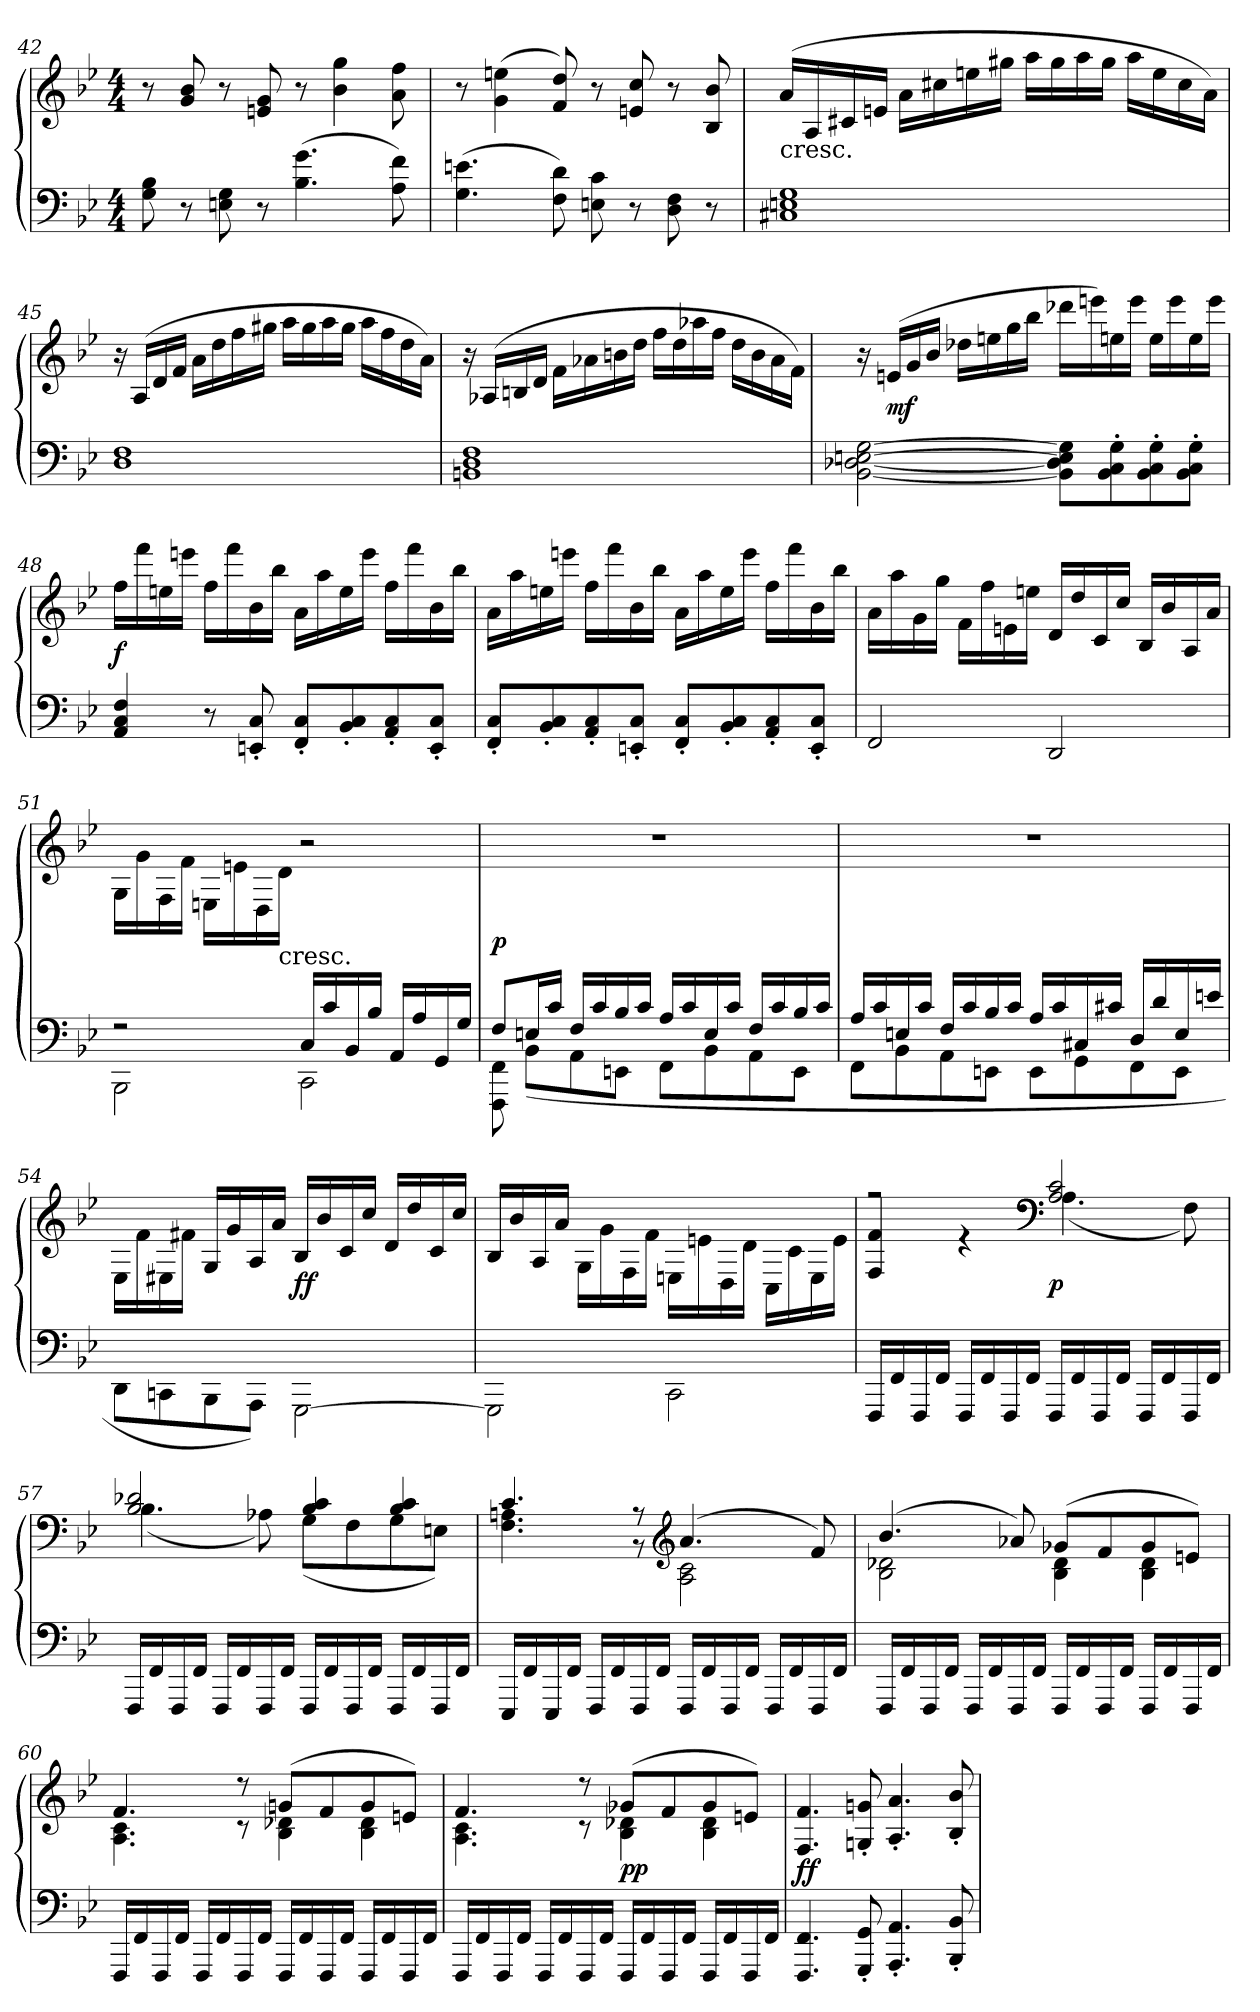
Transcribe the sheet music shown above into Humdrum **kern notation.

**kern	**kern	**dynam
*part1	*part1	*part1
*staff2	*staff1	*staff1/2
*clefF4	*clefG2	*
*k[b-e-]	*k[b-e-]	*
*B-:	*B-:	*
*M4/4	*M4/4	*
=42	=42	=42
8G\ 8B-\	8r	.
8r	8g/ 8b-/	.
8En\ 8G\	8r	.
8r	8en/ 8g/	.
(4.B-\ 4.g\	8r	.
.	4b-\ 4gg\	.
8A\ 8f\)	8a\ 8ff\	.
=43	=43	=43
(4.G\ 4.en\	8r	.
.	(4g\ 4een\	.
8F\ 8d\)	8f/ 8dd/)	.
8En\ 8c\	8r	.
8r	8en/ 8cc/	.
8D\ 8F\	8r	.
8r	8B-/ 8b-/	.
=44	=44	=44
!	!LO:TX:c:t=cresc.	!
1C#X 1En 1G	(16a/LL	.
.	16A/	.
.	16c#X/	.
.	16en/JJ	.
.	16a\LL	.
.	16cc#X\	.
.	16een\	.
.	16gg#X\JJ	.
.	16aa\LL	.
.	16gg#\	.
.	16aa\	.
.	16gg#\JJ	.
.	16aa\LL	.
.	16ee\	.
.	16cc#\	.
.	16a\JJ)	.
=45	=45	=45
1D 1F	16r	.
.	(16A/LL	.
.	16d/	.
.	16f/JJ	.
.	16a\LL	.
.	16dd\	.
.	16ff\	.
.	16gg#X\JJ	.
.	16aa\LL	.
.	16gg#\	.
.	16aa\	.
.	16gg#\JJ	.
.	16aa\LL	.
.	16ff\	.
.	16dd\	.
.	16a\JJ)	.
=46	=46	=46
1BBn 1D 1F	16r	.
.	(16A-X/LL	.
.	16Bn/	.
.	16d/JJ	.
.	16f\LL	.
.	16a-X\	.
.	16bn\	.
.	16dd\JJ	.
.	16ff\LL	.
.	16dd\	.
.	16aa-X\	.
.	16ff\JJ	.
.	16dd\LL	.
.	16b\	.
.	16a-\	.
.	16f\JJ)	.
=47	=47	=47
[2BB-\ [2D-X\ [2En\ [2G\	16r	.
.	(16en/LL	mf
.	16g/	.
.	16b-/JJ	.
.	16dd-X\LL	.
.	16een\	.
.	16gg\	.
.	16bb-\JJ	.
8BB-]\ 8D-]\ 8E]\ 8G]\L	16ddd-X\LL	.
.	16eeen\)	.
8BB-'\ 8C'\ 8G'\	16een\	.
.	16eee\JJ	.
8BB-'\ 8C'\ 8G'\	16ee\LL	.
.	16eee\	.
8BB-'\ 8C'\ 8G'\J	16ee\	.
.	16eee\JJ	.
=48	=48	=48
4AA/ 4C/ 4F/	16ff\LL	f
.	16fff\	.
.	16een\	.
.	16eeen\JJ	.
8r	16ff\LL	.
.	16fff\	.
8EEn'/ 8C'/	16b-\	.
.	16bb-\JJ	.
8FF'/ 8C'/L	16a\LL	.
.	16aa\	.
8BB-'/ 8C'/	16ee\	.
.	16eee\JJ	.
8AA'/ 8C'/	16ff\LL	.
.	16fff\	.
8EE'/ 8C'/J	16b-\	.
.	16bb-\JJ	.
=49	=49	=49
8FF'/ 8C'/L	16a\LL	.
.	16aa\	.
8BB-'/ 8C'/	16een\	.
.	16eeen\JJ	.
8AA'/ 8C'/	16ff\LL	.
.	16fff\	.
8EEn'/ 8C'/J	16b-\	.
.	16bb-\JJ	.
8FF'/ 8C'/L	16a\LL	.
.	16aa\	.
8BB-'/ 8C'/	16ee\	.
.	16eee\JJ	.
8AA'/ 8C'/	16ff\LL	.
.	16fff\	.
8EE'/ 8C'/J	16b-\	.
.	16bb-\JJ	.
=50	=50	=50
2FF/	16a\LL	.
.	16aa\	.
.	16g\	.
.	16gg\JJ	.
.	16f\LL	.
.	16ff\	.
.	16en\	.
.	16een\JJ	.
2DD/	16d/LL	.
.	16dd/	.
.	16c/	.
.	16cc/JJ	.
.	16B-/LL	.
.	16b-/	.
.	16A/	.
.	16a/JJ	.
=51	=51	=51
*^	*	*
2r	2BBB-\	16G\LL	.
.	.	16g\	.
.	.	16F\	.
.	.	16f\JJ	.
.	.	16En\LL	.
.	.	16en\	.
.	.	16D\	.
!	!	!LO:TX:c:t=cresc.	!
.	.	16d\JJ	.
16C/LL	2CC\	2r	.
16c/	.	.	.
16BB-/	.	.	.
16B-/JJ	.	.	.
16AA/LL	.	.	.
16A/	.	.	.
16GG/	.	.	.
16G/JJ	.	.	.
=52	=52	=52	=52
8F/L	8FFF\ 8FF\	1r	p
16En/L	(8BB-\L	.	.
16c/JJ	.	.	.
16F/LL	8AA\	.	.
16c/	.	.	.
16B-/	8EEn\J	.	.
16c/JJ	.	.	.
16A/LL	8FF\L	.	.
16c/	.	.	.
16E/	8BB-\	.	.
16c/JJ	.	.	.
16F/LL	8AA\	.	.
16c/	.	.	.
16B-/	8EE\J	.	.
16c/JJ	.	.	.
=53	=53	=53	=53
16A/LL	8FF\L	1r	.
16c/	.	.	.
16En/	8BB-\	.	.
16c/JJ	.	.	.
16F/LL	8AA\	.	.
16c/	.	.	.
16B-/	8EEn\J	.	.
16c/JJ	.	.	.
16A/LL	8EE\L	.	.
16c/	.	.	.
16C#X/	8GG\	.	.
16c#X/JJ	.	.	.
16D/LL	8FF\	.	.
16d/	.	.	.
16E/	8EE\J	.	.
16en/JJ	.	.	.
*v	*v	*	*
=54	=54	=54
8DD\L	16E-\LL	.
.	16f\	.
8CCn\	16E#X\	.
.	16f#X\JJ	.
8BBB-\	16G/LL	.
.	16g/	.
8AAA\J)	16A/	.
.	16a/JJ	.
[2GGG\	16B-/LL	ff
.	16b-/	.
.	16c/	.
.	16cc/JJ	.
.	16d/LL	.
.	16dd/	.
.	16c/	.
.	16cc/JJ	.
=55	=55	=55
2GGG\]	16B-/LL	.
.	16b-/	.
.	16A/	.
.	16a/JJ	.
.	16G\LL	.
.	16g\	.
.	16F\	.
.	16f\JJ	.
2CC\	16En\LL	.
.	16en\	.
.	16D\	.
.	16d\JJ	.
.	16C\LL	.
.	16c\	.
.	16E\	.
.	16e\JJ	.
=56	=56	=56
*	*^	*
16FFF/LL	2r	4F/ 4f/	.
16FF/	.	.	.
16FFF/	.	.	.
16FF/JJ	.	.	.
16FFF/LL	.	4r	.
16FF/	.	.	.
16FFF/	.	.	.
16FF/JJ	.	.	.
*	*clefF4	*	*
16FFF/LL	2A/ 2c/	(4.A\	p
16FF/	.	.	.
16FFF/	.	.	.
16FF/JJ	.	.	.
16FFF/LL	.	.	.
16FF/	.	.	.
16FFF/	.	8F\)	.
16FF/JJ	.	.	.
=57	=57	=57	=57
16FFF/LL	2B-/ 2d-X/	(4.B-\	.
16FF/	.	.	.
16FFF/	.	.	.
16FF/JJ	.	.	.
16FFF/LL	.	.	.
16FF/	.	.	.
16FFF/	.	8A-X\)	.
16FF/JJ	.	.	.
16FFF/LL	4B-/ 4c/	(8G\L	.
16FF/	.	.	.
16FFF/	.	8F\	.
16FF/JJ	.	.	.
16FFF/LL	4B-/ 4c/	8G\	.
16FF/	.	.	.
16FFF/	.	8En\J)	.
16FF/JJ	.	.	.
=58	=58	=58	=58
16EEE-/LL	4.c/	4.F\ 4.An\	.
16FF/	.	.	.
16EEE-/	.	.	.
16FF/JJ	.	.	.
16FFF/LL	.	.	.
16FF/	.	.	.
16FFF/	8r	8r	.
16FF/JJ	.	.	.
*	*clefG2	*	*
16FFF/LL	(4.a/	2A\ 2c\	.
16FF/	.	.	.
16FFF/	.	.	.
16FF/JJ	.	.	.
16FFF/LL	.	.	.
16FF/	.	.	.
16FFF/	8f/)	.	.
16FF/JJ	.	.	.
=59	=59	=59	=59
16FFF/LL	(4.b-/	2B-\ 2d-X\	.
16FF/	.	.	.
16FFF/	.	.	.
16FF/JJ	.	.	.
16FFF/LL	.	.	.
16FF/	.	.	.
16FFF/	8a-X/)	.	.
16FF/JJ	.	.	.
16FFF/LL	(8g-X/L	4B-\ 4d-\	.
16FF/	.	.	.
16FFF/	8f/	.	.
16FF/JJ	.	.	.
16FFF/LL	8g-/	4B-\ 4d-\	.
16FF/	.	.	.
16FFF/	8en/J)	.	.
16FF/JJ	.	.	.
=60	=60	=60	=60
16FFF/LL	4.f/	4.A\ 4.c\	.
16FF/	.	.	.
16FFF/	.	.	.
16FF/JJ	.	.	.
16FFF/LL	.	.	.
16FF/	.	.	.
16FFF/	8r	8r	.
16FF/JJ	.	.	.
16FFF/LL	(8gn/L	4B-\ 4d-X\	.
16FF/	.	.	.
16FFF/	8f/	.	.
16FF/JJ	.	.	.
16FFF/LL	8g/	4B-\ 4d-\	.
16FF/	.	.	.
16FFF/	8en/J)	.	.
16FF/JJ	.	.	.
=61	=61	=61	=61
16FFF/LL	4.f/	4.A\ 4.c\	.
16FF/	.	.	.
16FFF/	.	.	.
16FF/JJ	.	.	.
16FFF/LL	.	.	.
16FF/	.	.	.
16FFF/	8r	8r	.
16FF/JJ	.	.	.
16FFF/LL	(8g-X/L	4B-\ 4d-X\	pp
16FF/	.	.	.
16FFF/	8f/	.	.
16FF/JJ	.	.	.
16FFF/LL	8g-/	4B-\ 4d-\	.
16FF/	.	.	.
16FFF/	8en/J)	.	.
16FF/JJ	.	.	.
*	*v	*v	*
=62	=62	=62
4.FFF/ 4.FF/	4.F/ 4.f/	ff
8GGG'/ 8GG'/	8Gn'/ 8gn'/	.
4.AAA'/ 4.AA'/	4.A'/ 4.a'/	.
8BBB-'/ 8BB-'/	8B-'/ 8b-'/	.
=	=	=
*-	*-	*-
